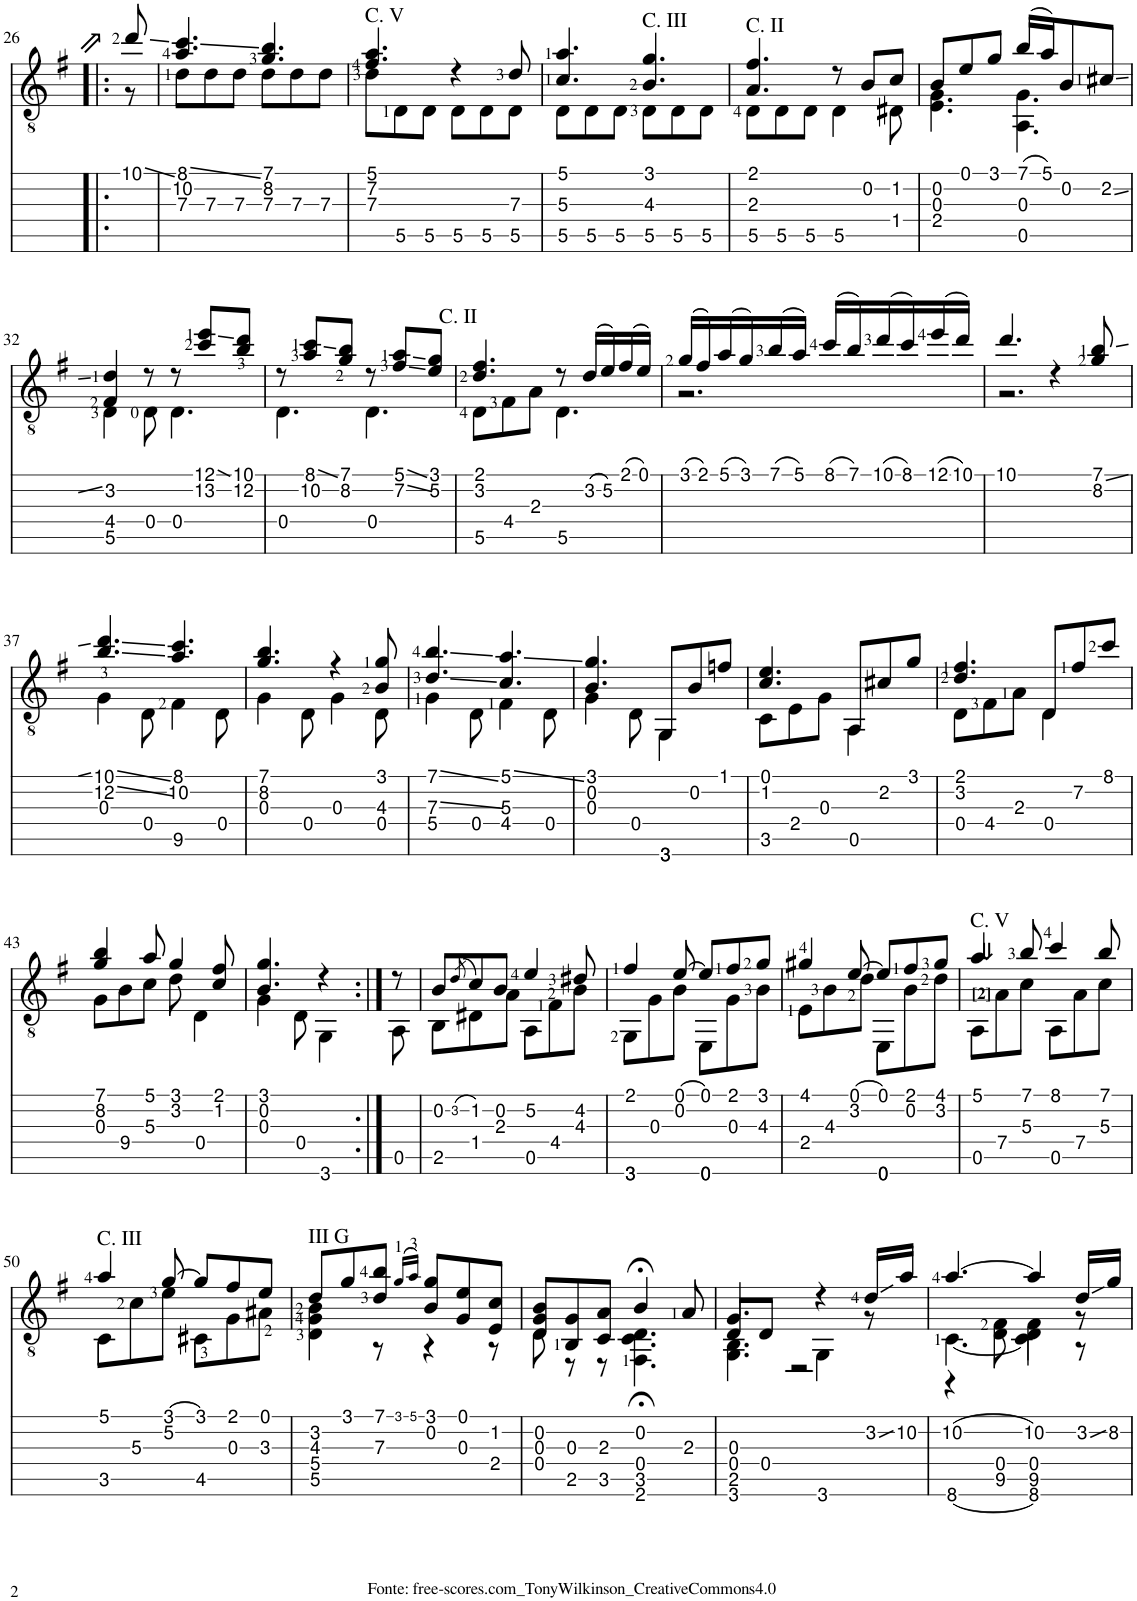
**kern	**kern
*part1	*part1
*staff2	*staff1
*I"Guitar	*
*I'Guit.	*
!!LO:PB:g=z
*	*clefGv2
*k[f#]	*k[f#]
*M6/8	*M6/8
=26!|:	=26!|:
*^	*^
!	!	!LO:TX:a:B:t=⇗	!
8dd	8r	8dd/	8r
=27	=27	=27	=27
4.a 4.cc	8dL	4.a/ 4.cc/	8d\L
.	8d	.	8d\
.	8dJ	.	8d\J
4.g 4.b	8dL	4.g/ 4.b/	8d\L
.	8d	.	8d\
.	8dJ	.	8d\J
=28	=28	=28	=28
!	!	!LO:TX:a:t=C. V	!
4.f# 4.a	8dL	4.f#/ 4.a/	8d\L
.	8D	.	8D\
.	8DJ	.	8D\J
4r	8DL	4r	8D\L
.	8D	.	8D\
8d	8DJ	8d/	8D\J
=29	=29	=29	=29
4.c 4.a	8DL	4.c/ 4.a/	8D\L
.	8D	.	8D\
.	8DJ	.	8D\J
!	!	!LO:TX:a:t=C. III	!
4.B 4.g	8DL	4.B/ 4.g/	8D\L
.	8D	.	8D\
.	8DJ	.	8D\J
=30	=30	=30	=30
!	!	!LO:TX:a:t=C. II	!
4.A 4.f#	8DL	4.A/ 4.f#/	8D\L
.	8D	.	8D\
.	8DJ	.	8D\J
8r	4D	8r	4D\
8BL	.	8B/L	.
8cJ	8D#	8c/J	8D#X\
=31	=31	=31	=31
8BL	4.E 4.G	8B/L	4.E\ 4.G\
8e	.	8e/	.
8gJ	.	8g/J	.
16bLL	4.AA 4.G	(16b/LL	4.AA\ 4.G\
16aJ	.	16a/J)	.
8B	.	8B/	.
8c#J	.	8c#X/J	.
!!LO:LB:g=z	!!
=32	=32	=32	=32
4F# 4d	4D	4F#/ 4d/	4D\
8r	8D	8r	8D\
8r	4.D	8r	4.D\
8cc\ 8ee\L	.	8cc/ 8ee/L	.
8b\ 8dd\J	.	8b/ 8dd/J	.
=33	=33	=33	=33
8r	4.D	8r	4.D\
8a\ 8cc\L	.	8a/ 8cc/L	.
8g\ 8b\J	.	8g/ 8b/J	.
8r	4.D	8r	4.D\
8f#\ 8a\L	.	8f#/ 8a/L	.
8e\ 8g\J	.	8e/ 8g/J	.
=34	=34	=34	=34
!	!	!LO:TX:a:t=C. II	!
4.d 4.f#	8DL	4.d/ 4.f#/	8D\L
.	8F#	.	8F#\
.	8AJ	.	8A\J
8r	4.D	8r	4.D\
16dLL	.	(16d/LL	.
16e	.	16e/)	.
16f#	.	(16f#/	.
16eJJ	.	16e/JJ)	.
=35	=35	=35	=35
16gLL	2.r	(16g/LL	2.r
16f#	.	16f#/)	.
16a	.	(16a/	.
16g	.	16g/)	.
16b	.	(16b/	.
16aJJ	.	16a/JJ)	.
16ccLL	.	(16cc/LL	.
16b	.	16b/)	.
16dd	.	(16dd/	.
16cc	.	16cc/)	.
16ee	.	(16ee/	.
16ddJJ	.	16dd/JJ)	.
=36	=36	=36	=36
4.dd	2.r	4.dd/	2.r
4r	.	4r	.
8g 8b	.	8g/ 8b/	.
!!LO:LB:g=z	!!
=37	=37	=37	=37
4.b 4.dd	4G	4.b/ 4.dd/	4G\
.	8D	.	8D\
4.a 4.cc	4F#	4.a/ 4.cc/	4F#\
.	8D	.	8D\
=38	=38	=38	=38
4.g 4.b	4G	4.g/ 4.b/	4G\
.	8D	.	8D\
4r	4G	4r	4G\
8B 8g	8D	8B/ 8g/	8D\
=39	=39	=39	=39
4.d 4.b	4G	4.d/ 4.b/	4G\
.	8D	.	8D\
4.c 4.a	4F#	4.c/ 4.a/	4F#\
.	8D	.	8D\
=40	=40	=40	=40
4.B 4.g	4G	4.B/ 4.g/	4G\
.	8D	.	8D\
8GGL	4.GG	8GG/L	4.GG\
8B	.	8B/	.
8fJ	.	8fn/J	.
=41	=41	=41	=41
4.c 4.e	8CL	4.c/ 4.e/	8C\L
.	8E	.	8E\
.	8GJ	.	8G\J
8AAL	4.AA	8AA/L	4.AA\
8c#	.	8c#X/	.
8gJ	.	8g/J	.
=42	=42	=42	=42
4.d 4.f#	8DL	4.d/ 4.f#/	8D\L
.	8F#	.	8F#\
.	8AJ	.	8A\J
8DL	4.D	8D/L	4.D\
8f#	.	8f#/	.
8ccJ	.	8cc/J	.
!!LO:LB:g=z	!!
=43	=43	=43	=43
4g 4b	8GL	4g/ 4b/	8G\L
.	8B	.	8B\
8a	8cJ	8a/	8c\J
4g	8d	4g/	8d\
.	4D	.	4D\
8c 8f#	.	8c/ 8f#/	.
=44	=44	=44	=44
4.B 4.g	4G	4.B/ 4.g/	4G\
.	8D	.	8D\
4r	4GG	4r	4GG\
=45:|!	=45:|!	=45:|!	=45:|!
8r	8AA	8r	8AA\
=46	=46	=46	=46
*	*^	*	*^
8BL	8BBL	4.BB	8B/L	8BB\L	4.BB\
qd	.	.	(8qd/	.	.
8c	8D#	.	8c/)	8D#X\	.
8BJ	8AJ	.	8B/J	8A\J	.
4e	8AAL	4.AA	4e/	8AA\L	4.AA\
.	8F#	.	.	8F#\	.
8d#	8BJ	.	8d#X/	8B\J	.
=47	=47	=47	=47	=47	=47
4f#	8GGL	4.GG	4f#/	8GG\L	4.GG\
.	8G	.	.	8G\	.
[8e	8BJ	.	[8e/	8B\J	.
8eL]	8EEL	4.EE	8e/L]	8EE\L	4.EE\
8f#	8G	.	8f#/	8G\	.
8gJ	8BJ	.	8g/J	8B\J	.
=48	=48	=48	=48	=48	=48
4g#	8EL	4.E	4g#X/	8E\L	4.E\
.	8B	.	.	8B\	.
[8e	8dJ	.	[8e/	8d\J	.
8eL]	8EEL	4.EE	8e/L]	8EE\L	4.EE\
8f#	8B	.	8f#/	8B\	.
8g#J	8dJ	.	8g#/J	8d\J	.
=49	=49	=49	=49	=49	=49
!	!	!	!LO:TX:a:t=C. V	!	!
4a	8AAL	4.AA	4a/	8AA\L	4.AA\
!	!	!	!	!LO:TX:a:B:t=⇓	!
.	8A	.	.	8A\	.
8b	8cJ	.	8b/	8c\J	.
4cc	8AAL	4.AA	4cc/	8AA\L	4.AA\
.	8A	.	.	8A\	.
8b	8cJ	.	8b/	8c\J	.
!!LO:LB:g=z	!!	!!
=50	=50	=50	=50	=50	=50
!	!	!	!LO:TX:a:t=C. III	!	!
4a	8CL	4.C	4a/	8C\L	4.C\
.	8c	.	.	8c\	.
[8g	8eJ	.	[8g/	8e\J	.
8gL]	8C#L	4.C#	8g/L]	8C#X\L	4.C#\
8f#	8G	.	8f#/	8G\	.
8eJ	8A#J	.	8e/J	8A#X\J	.
*	*v	*v	*	*	*
*	*	*	*v	*v
=51	=51	=51	=51
!	!	!LO:TX:a:t=III G	!
8dL	4D 4G 4B	8d/L	4D\ 4G\ 4B\
8g	.	8g/	.
8d\ 8b\J	8r	8d/ 8b/J	8r
qg	.	(16qg/LL	.
qa	.	16qa/JJ)	.
8B\ 8g\L	4r	8B/ 8g/L	4r
8G\ 8e\	.	8G/ 8e/	.
8E\ 8c\J	8r	8E/ 8c/J	8r
=52	=52	=52	=52
8D\ 8G\ 8B\L	8D	8D/ 8G/ 8B/L	8D\
8BB\ 8G\	8r	8BB/ 8G/	8r
8C\ 8A\J	8r	8C/ 8A/J	8r
4B;<	4.FF# 4.C 4.D	4B;</	4.FF#\ 4.C\ 4.D\
8A	.	8A/	.
=53	=53	=53	=53
*	*^	*	*^
4.G	4.GG 4.BB	8DL	4.G/	4.GG\ 4.BB\	8D/L
.	.	8DJ	.	.	8D/J
.	.	2r	.	.	2r
4r	4GG	.	4r	4GG\	.
16dLL	8r	.	16d/LL	8r	.
16aJJ	.	.	16a/JJ	.	.
=54	=54	=54	=54	=54	=54
[4.a	[4.C	4r	[4.a/	[4.C\	4r
.	.	8F# 8D	.	.	8D\ 8F#\
4a]	4C]	4F# 4D	4a/]	4C\]	4D\ 4F#\
16dLL	8r	8r	16d/LL	8r	8r
16gJJ	.	.	16g/JJ	.	.
*v	*v	*v	*	*	*
*	*v	*v	*v
=	=
*-	*-
